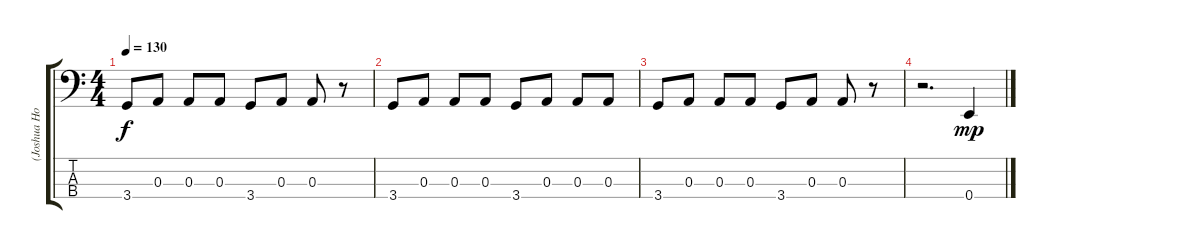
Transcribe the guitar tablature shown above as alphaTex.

\track ("(Joshua Homme - bass fx)" "(Joshua Ho") {instrument overdrivenguitar}
\staff {score tabs}
\tuning (G2 D2 A1 E1) {hide}
\ts (4 4)
\tempo 130
\clef f4
\ks c
3.4.8{dy f} 0.3.8 0.3.8 0.3.8 3.4.8 0.3.8 0.3.8 r.8 |
3.4.8 0.3.8 0.3.8 0.3.8 3.4.8 0.3.8 0.3.8 0.3.8 |
3.4.8 0.3.8 0.3.8 0.3.8 3.4.8 0.3.8 0.3.8 r.8 |
r.2{d} 0.4.4{dy mp}
